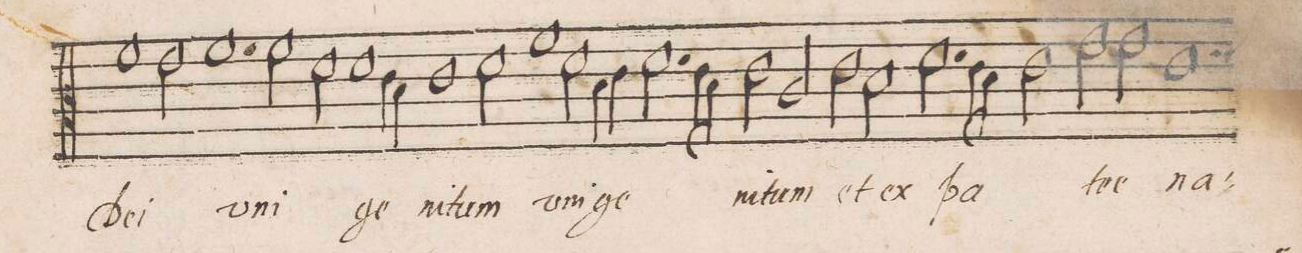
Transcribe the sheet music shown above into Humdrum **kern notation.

**kern	**text
*I"CANTVS	*
*clefC3	*
*k[]	*
*met(C|)	*
*M2/1	*
1a	De-
2g\	-i
=25-	=25-
1.a	v-
2a\	-ni-
=26-	=26-
2f\	.
1f	-ge-
4e\	.
4d\	.
=27-	=27-
1e	-ni-
2f\	-tum
1a\	v-
=28-	=28-
2f\	-ni-
4d\	-ge-
4e\	.
2.f\	.
=29-	=29-
8e\L	.
8d\J	.
2e\	-ni-
2cny/	-tum
2e\	et
=30-	=30-
2d\	ex
2.f\	pa-
8e\L	.
8d\J	.
2e\	.
=31-	=31-
2g\	.
2g\	-tre
*custos:f	*
1e	na-
=32-	=32-
*-	*-
